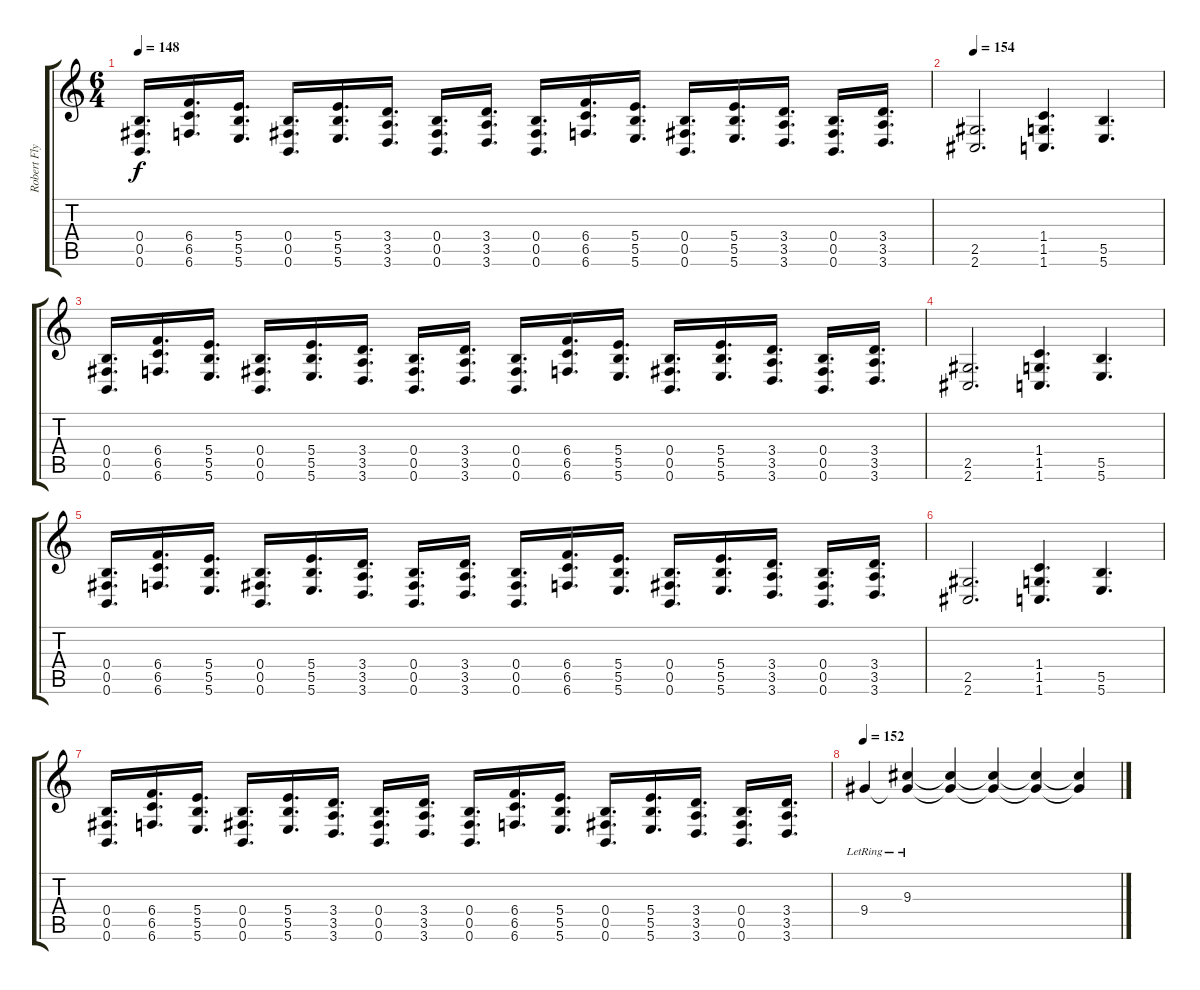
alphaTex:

\track ("Robert Flynn" "Robert Fly") {instrument distortionguitar}
\staff {score tabs}
\tuning (Db4 Ab3 E3 B2 Gb2 B1) {hide}
\ts (6 4)
\tempo 148
\clef g2
\ks c
(0.4 0.5 0.6).16{d dy f} (6.4 6.5 6.6).16{d} (5.4 5.5 5.6).16{d} (0.4 0.5 0.6).16{d} (5.4 5.5 5.6).16{d} (3.4 3.5 3.6).16{d} (0.4 0.5 0.6).16{d} (3.4 3.5 3.6).16{d} (0.4 0.5 0.6).16{d} (6.4 6.5 6.6).16{d} (5.4 5.5 5.6).16{d} (0.4 0.5 0.6).16{d} (5.4 5.5 5.6).16{d} (3.4 3.5 3.6).16{d} (0.4 0.5 0.6).16{d} (3.4 3.5 3.6).16{d} |
\tempo 154
(2.5 2.6).2{d} (1.4 1.5 1.6).4{d} (5.5 5.6).4{d} |
(0.4 0.5 0.6).16{d} (6.4 6.5 6.6).16{d} (5.4 5.5 5.6).16{d} (0.4 0.5 0.6).16{d} (5.4 5.5 5.6).16{d} (3.4 3.5 3.6).16{d} (0.4 0.5 0.6).16{d} (3.4 3.5 3.6).16{d} (0.4 0.5 0.6).16{d} (6.4 6.5 6.6).16{d} (5.4 5.5 5.6).16{d} (0.4 0.5 0.6).16{d} (5.4 5.5 5.6).16{d} (3.4 3.5 3.6).16{d} (0.4 0.5 0.6).16{d} (3.4 3.5 3.6).16{d} |
(2.5 2.6).2{d} (1.4 1.5 1.6).4{d} (5.5 5.6).4{d} |
(0.4 0.5 0.6).16{d} (6.4 6.5 6.6).16{d} (5.4 5.5 5.6).16{d} (0.4 0.5 0.6).16{d} (5.4 5.5 5.6).16{d} (3.4 3.5 3.6).16{d} (0.4 0.5 0.6).16{d} (3.4 3.5 3.6).16{d} (0.4 0.5 0.6).16{d} (6.4 6.5 6.6).16{d} (5.4 5.5 5.6).16{d} (0.4 0.5 0.6).16{d} (5.4 5.5 5.6).16{d} (3.4 3.5 3.6).16{d} (0.4 0.5 0.6).16{d} (3.4 3.5 3.6).16{d} |
(2.5 2.6).2{d} (1.4 1.5 1.6).4{d} (5.5 5.6).4{d} |
(0.4 0.5 0.6).16{d} (6.4 6.5 6.6).16{d} (5.4 5.5 5.6).16{d} (0.4 0.5 0.6).16{d} (5.4 5.5 5.6).16{d} (3.4 3.5 3.6).16{d} (0.4 0.5 0.6).16{d} (3.4 3.5 3.6).16{d} (0.4 0.5 0.6).16{d} (6.4 6.5 6.6).16{d} (5.4 5.5 5.6).16{d} (0.4 0.5 0.6).16{d} (5.4 5.5 5.6).16{d} (3.4 3.5 3.6).16{d} (0.4 0.5 0.6).16{d} (3.4 3.5 3.6).16{d} |
\tempo 152
9.4{lr}.4 (9.3{lr} 9.4{t}).4 (9.3{t} 9.4{t}).4 (9.3{t} 9.4{t}).4 (9.3{t} 9.4{t}).4 (9.3{t} 9.4{t}).4
